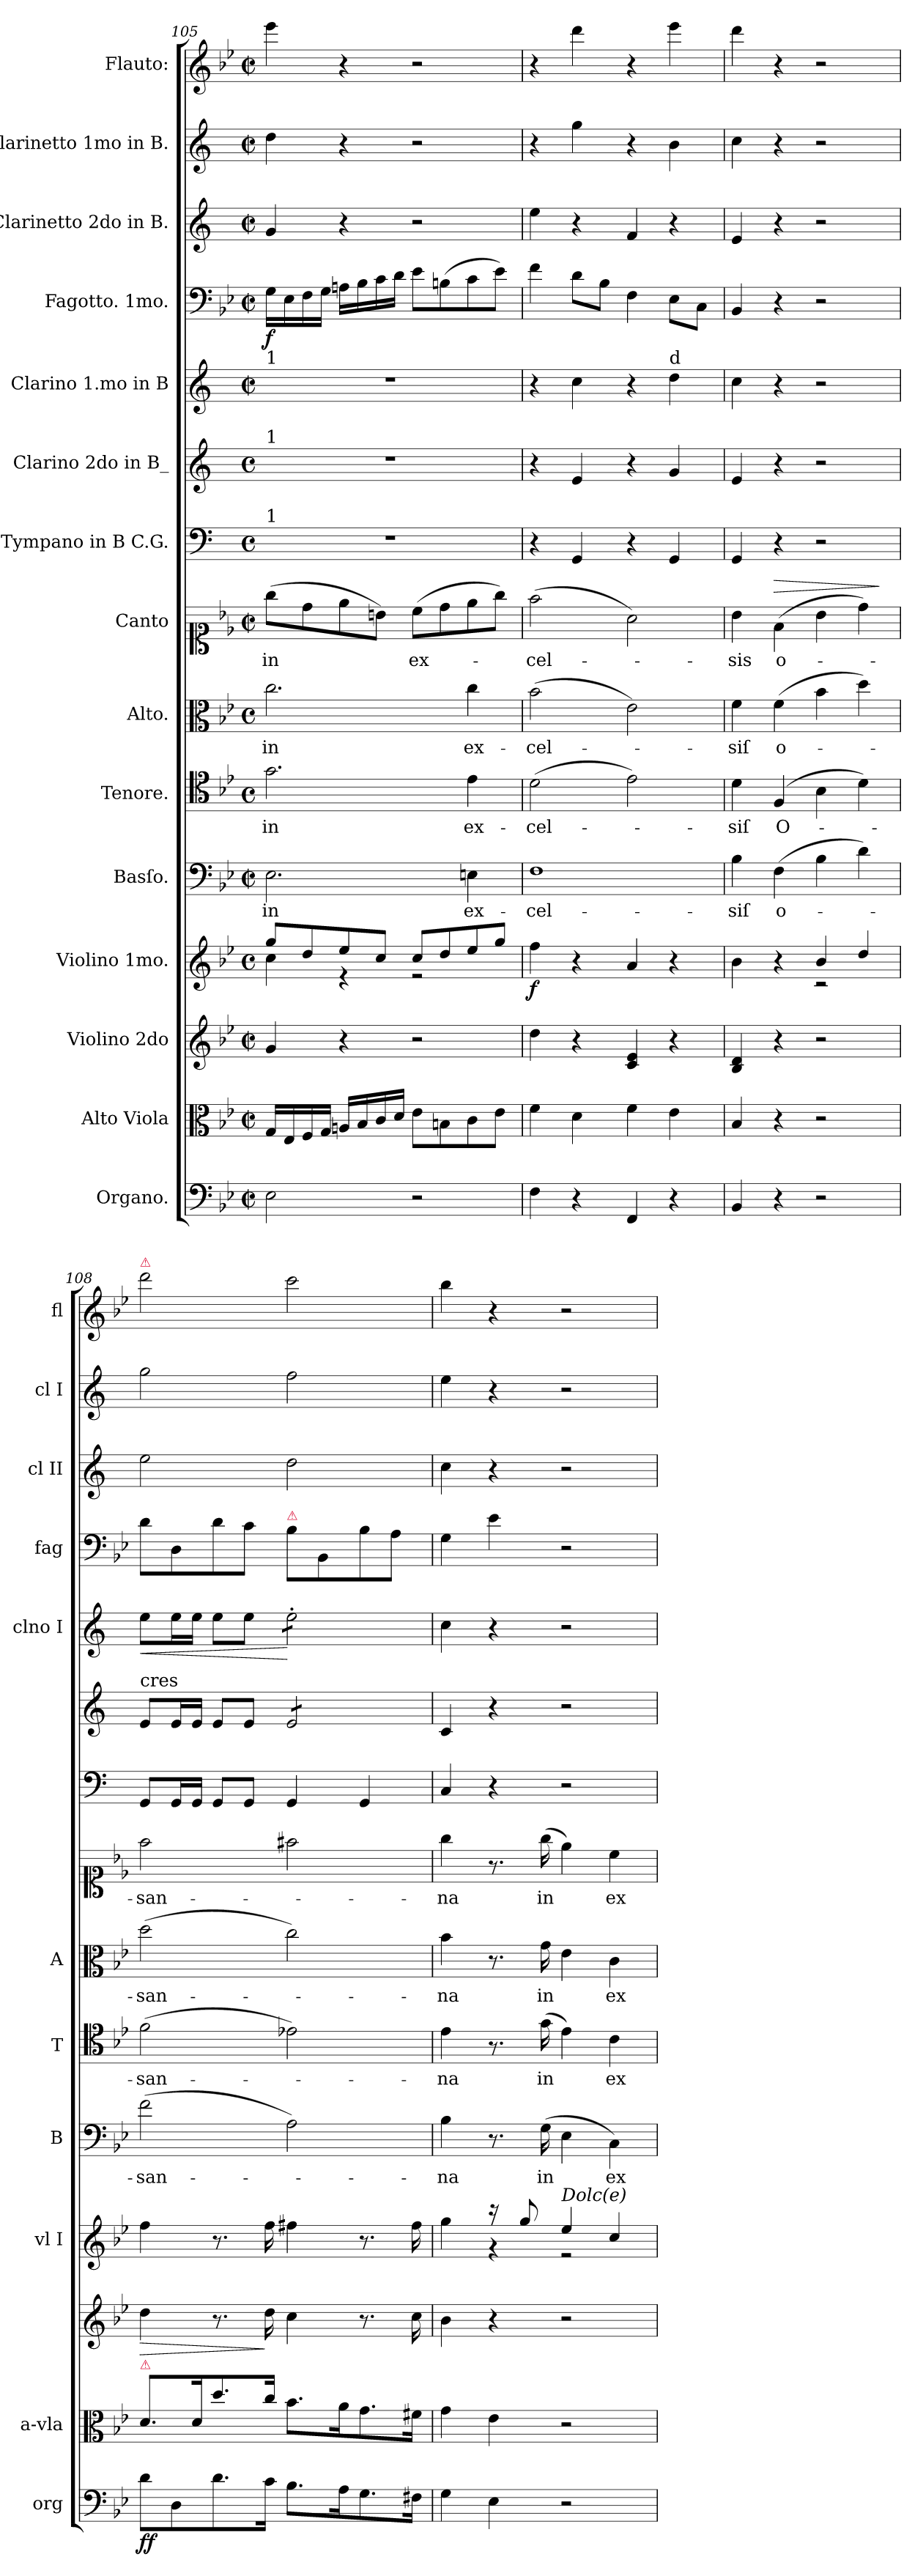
**kern	**dynam	**kern	**kern	**dynam	**kern	**dynam	**kern	**text	**kern	**text	**kern	**text	**kern	**text	**dynam	**kern	**kern	**dynam	**kern	**dynam	**kern	**dynam	**kern	**kern	**kern
*part15	*part15	*part14	*part13	*part13	*part12	*part12	*part11	*part11	*part10	*part10	*part9	*part9	*part8	*part8	*part8	*part7	*part6	*part6	*part5	*part5	*part4	*part4	*part3	*part2	*part1
*staff15	*staff15	*staff14	*staff13	*staff13	*staff12	*staff12	*staff11	*staff11	*staff10	*staff10	*staff9	*staff9	*staff8	*staff8	*staff8	*staff7	*staff6	*staff6	*staff5	*staff5	*staff4	*staff4	*staff3	*staff2	*staff1
*I"Organo.	*	*I"Alto Viola	*I"Violino 2do	*	*I"Violino 1mo.	*	*I"Basſo.	*	*I"Tenore.	*	*I"Alto.	*	*I"Canto	*	*	*I"Tympano in B C.G.	*I"Clarino 2do in B_	*	*I"Clarino 1.mo in B	*	*I"Fagotto. 1mo.	*	*I"Clarinetto 2do in B.	*I"Clarinetto 1mo in B.	*I"Flauto:
*I'org	*	*I'a-vla	*	*	*I'vl I	*	*I'B	*	*I'T	*	*I'A	*	*	*	*	*	*	*	*I'clno I	*	*I'fag	*	*I'cl II	*I'cl I	*I'fl
*clefF4	*	*clefC3	*clefG2	*	*clefG2	*	*clefF4	*	*clefC4	*	*clefC3	*	*clefC1	*	*	*clefF4	*clefG2	*	*clefG2	*	*clefF4	*	*clefG2	*clefG2	*clefG2
*	*	*	*	*	*	*	*	*	*	*	*	*	*	*	*	*ITrd1c2	*ITrd1c2	*	*ITrd1c2	*	*	*	*ITrd1c2	*ITrd1c2	*
*k[b-e-]	*	*k[b-e-]	*k[b-e-]	*	*k[b-e-]	*	*k[b-e-]	*	*k[b-e-]	*	*k[b-e-]	*	*k[b-e-]	*	*	*k[b-e-]	*k[b-e-]	*	*k[b-e-]	*	*k[b-e-]	*	*k[b-e-]	*k[b-e-]	*k[b-e-]
*B-:	*	*B-:	*B-:	*	*B-:	*	*B-:	*	*B-:	*	*B-:	*	*B-:	*	*	*	*	*	*	*	*B-:	*	*	*	*B-:
*M2/2	*	*M2/2	*M2/2	*	*M2/2	*	*M2/2	*	*M2/2	*	*M2/2	*	*M2/2	*	*	*M2/2	*M2/2	*	*M2/2	*	*M2/2	*	*M2/2	*M2/2	*M2/2
*met(c|)	*	*met(c|)	*met(c|)	*	*met(c)	*	*met(c|)	*	*met(c)	*	*met(c)	*	*met(c|)	*	*	*met(c)	*met(c)	*	*met(c|)	*	*met(c|)	*	*met(c|)	*met(c|)	*met(c|)
=105	=105	=105	=105	=105	=105	=105	=105	=105	=105	=105	=105	=105	=105	=105	=105	=105	=105	=105	=105	=105	=105	=105	=105	=105	=105
*	*	*	*	*	*^	*	*	*	*	*	*	*	*	*	*	*	*	*	*	*	*	*	*	*	*
!	!	!	!	!	!	!	!	!	!	!	!	!	!	!	!	!	!	!	!	!LO:TX:a:t=1	!	!	!	!	!	!
!	!	!	!	!	!	!	!	!	!	!	!	!	!	!	!	!	!	!LO:TX:a:t=1	!	!	!	!	!	!	!	!
!	!	!	!	!	!	!	!	!	!	!	!	!	!	!	!	!	!LO:TX:a:t=1	!	!	!	!	!	!	!	!	!
2E-\	.	16G/LL	4g/	.	8gg/L	4cc\	.	2.E-\	in	2.g\	in	2.cc\	in	(8gg\L	in	.	1r	1r	.	1r	.	16G\LL	f	4f/	4cc\	4eee-\
.	.	16E-/	.	.	.	.	.	.	.	.	.	.	.	.	.	.	.	.	.	.	.	16E-\	.	.	.	.
.	.	16F/	.	.	8dd/	.	.	.	.	.	.	.	.	8dd\	.	.	.	.	.	.	.	16F\	.	.	.	.
.	.	16G/JJ	.	.	.	.	.	.	.	.	.	.	.	.	.	.	.	.	.	.	.	16G\JJ	.	.	.	.
.	.	16An/LL	4r	.	8ee-/	4r	.	.	.	.	.	.	.	8ee-\	.	.	.	.	.	.	.	16An\LL	.	4r	4r	4r
.	.	16B-/	.	.	.	.	.	.	.	.	.	.	.	.	.	.	.	.	.	.	.	16B-\	.	.	.	.
.	.	16c/	.	.	8cc/J	.	.	.	.	.	.	.	.	8bn\J)	.	.	.	.	.	.	.	16c\	.	.	.	.
.	.	16d/JJ	.	.	.	.	.	.	.	.	.	.	.	.	.	.	.	.	.	.	.	16d\JJ	.	.	.	.
2r	.	8e-\L	2r	.	8cc/L	2r	.	.	.	.	.	.	.	(8cc\L	ex-	.	.	.	.	.	.	8e-\L	.	2r	2r	2r
.	.	8Bn\	.	.	8dd/	.	.	.	.	.	.	.	.	8dd\	.	.	.	.	.	.	.	(8Bn\	.	.	.	.
.	.	8c\	.	.	8ee-/	.	.	4En\	ex-	4e-\	ex-	4cc\	ex-	8ee-\	.	.	.	.	.	.	.	8c\	.	.	.	.
.	.	8e-\J	.	.	8gg/J	.	.	.	.	.	.	.	.	8gg\J)	.	.	.	.	.	.	.	8e-\J)	.	.	.	.
*	*	*	*	*	*v	*v	*	*	*	*	*	*	*	*	*	*	*	*	*	*	*	*	*	*	*	*
=106	=106	=106	=106	=106	=106	=106	=106	=106	=106	=106	=106	=106	=106	=106	=106	=106	=106	=106	=106	=106	=106	=106	=106	=106	=106
4F\	.	4f\	4dd\	.	4ff\	f	1F	-cel-	(2d\	-cel-	(2b-\	-cel-	(2ff\	-cel-	.	4r	4r	.	4r	.	4f\	.	4dd\	4r	4r
4r	.	4d\	4r	.	4r	.	.	.	.	.	.	.	.	.	.	4FF/	4d/	.	4b-\	.	8d\L	.	4r	4ff\	4ddd\
.	.	.	.	.	.	.	.	.	.	.	.	.	.	.	.	.	.	.	.	.	8B-\J	.	.	.	.
4FF/	.	4f\	4c/ 4e-/	.	4a/	.	.	.	2e-\)	.	2e-\)	.	2a\)	.	.	4r	4r	.	4r	.	4F\	.	4e-/	4r	4r
!	!	!	!	!	!	!	!	!	!	!	!	!	!	!	!	!	!	!	!LO:TX:a:t=d	!	!	!	!	!	!
4r	.	4e-\	4r	.	4r	.	.	.	.	.	.	.	.	.	.	4FF/	4f/	.	4cc\	.	8E-\L	.	4r	4a\	4eee-\
.	.	.	.	.	.	.	.	.	.	.	.	.	.	.	.	.	.	.	.	.	8C\J	.	.	.	.
=107	=107	=107	=107	=107	=107	=107	=107	=107	=107	=107	=107	=107	=107	=107	=107	=107	=107	=107	=107	=107	=107	=107	=107	=107	=107
*	*	*	*	*	*^	*	*	*	*	*	*	*	*	*	*	*	*	*	*	*	*	*	*	*	*
4BB-/	.	4B-/	4B-/ 4d/	.	4b-\	2ryy	.	4B-\	-siſ	4d\	-siſ	4f\	-siſ	4b-\	-sis	.	4FF/	4d/	.	4b-\	.	4BB-/	.	4d/	4b-\	4ddd\
!	!	!	!	!	!	!	!	!	!	!	!	!	!	!	!	!LO:HP:a	!	!	!	!	!	!	!	!	!	!
4r	.	4r	4r	.	4r	.	.	(4F\	o-	(4F/	O-	(4f\	o-	(4f\	o-	>	4r	4r	.	4r	.	4r	.	4r	4r	4r
2r	.	2r	2r	.	4b-/	2r	.	4B-\	.	4B-\	.	4b-\	.	4b-\	.	.	2r	2r	.	2r	.	2r	.	2r	2r	2r
.	.	.	.	.	4dd/	.	.	4d\)	.	4d\)	.	4dd\)	.	4dd\)	.	.	.	.	.	.	.	.	.	.	.	.
*	*	*	*	*	*v	*v	*	*	*	*	*	*	*	*	*	*	*	*	*	*	*	*	*	*	*	*
.	.	.	.	.	.	.	.	.	.	.	.	.	.	.	]	.	.	.	.	.	.	.	.	.	.
=108	=108	=108	=108	=108	=108	=108	=108	=108	=108	=108	=108	=108	=108	=108	=108	=108	=108	=108	=108	=108	=108	=108	=108	=108	=108
!	!	!	!	!	!	!	!	!	!	!	!	!	!	!	!	!	!	!	!	!	!	!	!	!	!LO:TX:a:color=crimson:t=⚠
!	!	!	!	!	!	!	!	!	!	!	!	!	!	!	!	!	!LO:TX:t=cres	!	!	!	!	!	!	!	!
!	!	!LO:TX:a:color=crimson:t=⚠	!	!	!	!	!	!	!	!	!	!	!	!	!	!	!	!	!	!	!	!	!	!	!
!	!	!	!	!LO:HP:b	!	!	!	!	!	!	!	!	!	!	!	!	!	!	!	!LO:HP:b	!	!	!	!	!
8d\L	ff	8.d/L	4dd\	>	4ff\	.	(2f\	-san-	(2f\	-san-	(2dd\	-san-	2ff\	-san-	.	8FF/L	8d/L	.	8dd\L	<	8d\L	.	2dd\	2ff\	2ddd\
8D/	.	.	.	.	.	.	.	.	.	.	.	.	.	.	.	16FF/L	16d/L	.	16dd\L	.	8D\	.	.	.	.
.	.	16d/K	.	.	.	.	.	.	.	.	.	.	.	.	.	16FF/JJ	16d/JJ	.	16dd\JJ	.	.	.	.	.	.
8.d\	.	8.dd\	8.r	.	8.r	.	.	.	.	.	.	.	.	.	.	8FF/L	8d/L	.	8dd\L	.	8d\	.	.	.	.
.	.	.	.	.	.	.	.	.	.	.	.	.	.	.	.	8FF/J	8d/J	.	8dd\J	.	8c\J	.	.	.	.
16c\Jk	.	16cc\Jk	16dd\	]	16ff\	.	.	.	.	.	.	.	.	.	.	.	.	.	.	.	.	.	.	.	.
!	!	!	!	!	!	!	!	!	!	!	!	!	!	!	!	!	!	!	!	!	!LO:TX:a:color=crimson:t=⚠	!	!	!	!
!	!	!	!	!	!	!	!	!	!	!	!	!	!	!	!	!	!	!	!LO:TX:a:color=crimson:t=⚠	!	!	!	!	!	!
!	!	!	!	!	!	!	!	!	!	!	!	!	!	!	!	!	!LO:TX:a:color=crimson:t=⚠	!	!	!	!	!	!	!	!
*	*	*	*	*	*	*	*	*	*	*	*	*	*	*	*	*	*tremolo	*	*	*	*	*	*	*	*
*	*	*	*	*	*	*	*	*	*	*	*	*	*	*	*	*	*	*	*tremolo	*	*	*	*	*	*
8.B-\L	.	8.b-\L	4cc\	.	4ff#X\	.	2A\)	.	2e-X\)	.	2cc\)	.	2ff#X\	.	.	4FF/	8d/L	.	8dd'\L	[	8B-\L	.	2cc\	2ee-\	2ccc\
.	.	.	.	.	.	.	.	.	.	.	.	.	.	.	.	.	8d/	.	8dd'\	.	8BB-/	.	.	.	.
16A\K	.	16a\K	.	.	.	.	.	.	.	.	.	.	.	.	.	.	.	.	.	.	.	.	.	.	.
8.G\	.	8.g\	8.r	.	8.r	.	.	.	.	.	.	.	.	.	.	4FF/	8d/	.	8dd'\	.	8B-\	.	.	.	.
.	.	.	.	.	.	.	.	.	.	.	.	.	.	.	.	.	8d/J	.	8dd'\J	.	8A\J	.	.	.	.
*	*	*	*	*	*	*	*	*	*	*	*	*	*	*	*	*	*	*	*Xtremolo	*	*	*	*	*	*
*	*	*	*	*	*	*	*	*	*	*	*	*	*	*	*	*	*Xtremolo	*	*	*	*	*	*	*	*
16F#X\Jk	.	16f#X\Jk	16cc\	.	16ff#\	.	.	.	.	.	.	.	.	.	.	.	.	.	.	.	.	.	.	.	.
=109	=109	=109	=109	=109	=109	=109	=109	=109	=109	=109	=109	=109	=109	=109	=109	=109	=109	=109	=109	=109	=109	=109	=109	=109	=109
*	*	*	*	*	*^	*	*	*	*	*	*	*	*	*	*	*	*	*	*	*	*	*	*	*	*
4G\	.	4g\	4b-\	.	4gg\	4ryy	.	4B-\	-na	4e-\	-na	4b-\	-na	4gg\	-na	.	4BB-/	4B-/	fo	4b-\	.	4G\	.	4b-\	4dd\	4bb-\
!	!	!	!	!	!LO:N:vis=16	!	!	!	!	!	!	!	!	!	!	!	!	!	!	!	!	!	!	!	!	!
4E-\	.	4e-\	4r	.	8r	4r	.	8.r	.	8.r	.	8.r	.	8.r	.	.	4r	4r	.	4r	.	4e-\	.	4r	4r	4r
.	.	.	.	.	8gg/	.	.	.	.	.	.	.	.	.	.	.	.	.	.	.	.	.	.	.	.	.
.	.	.	.	.	.	.	.	(16G\	in	(16g\	in	16g\	in	(16gg\	in	.	.	.	.	.	.	.	.	.	.	.
!	!	!	!	!	!LO:TX:a:i:t=Dolc(e)	!	!	!	!	!	!	!	!	!	!	!	!	!	!	!	!	!	!	!	!	!
2r	.	2r	2r	.	4ee-/	2r	.	4E-\	.	4e-\)	.	4e-\	.	4ee-\)	.	.	2r	2r	.	2r	.	2r	.	2r	2r	2r
.	.	.	.	.	4cc/	.	.	4C\)	ex-	4c\	ex-	4c\	ex-	4cc\	ex-	.	.	.	.	.	.	.	.	.	.	.
*	*	*	*	*	*v	*v	*	*	*	*	*	*	*	*	*	*	*	*	*	*	*	*	*	*	*	*
=	=	=	=	=	=	=	=	=	=	=	=	=	=	=	=	=	=	=	=	=	=	=	=	=	=
*-	*-	*-	*-	*-	*-	*-	*-	*-	*-	*-	*-	*-	*-	*-	*-	*-	*-	*-	*-	*-	*-	*-	*-	*-	*-
